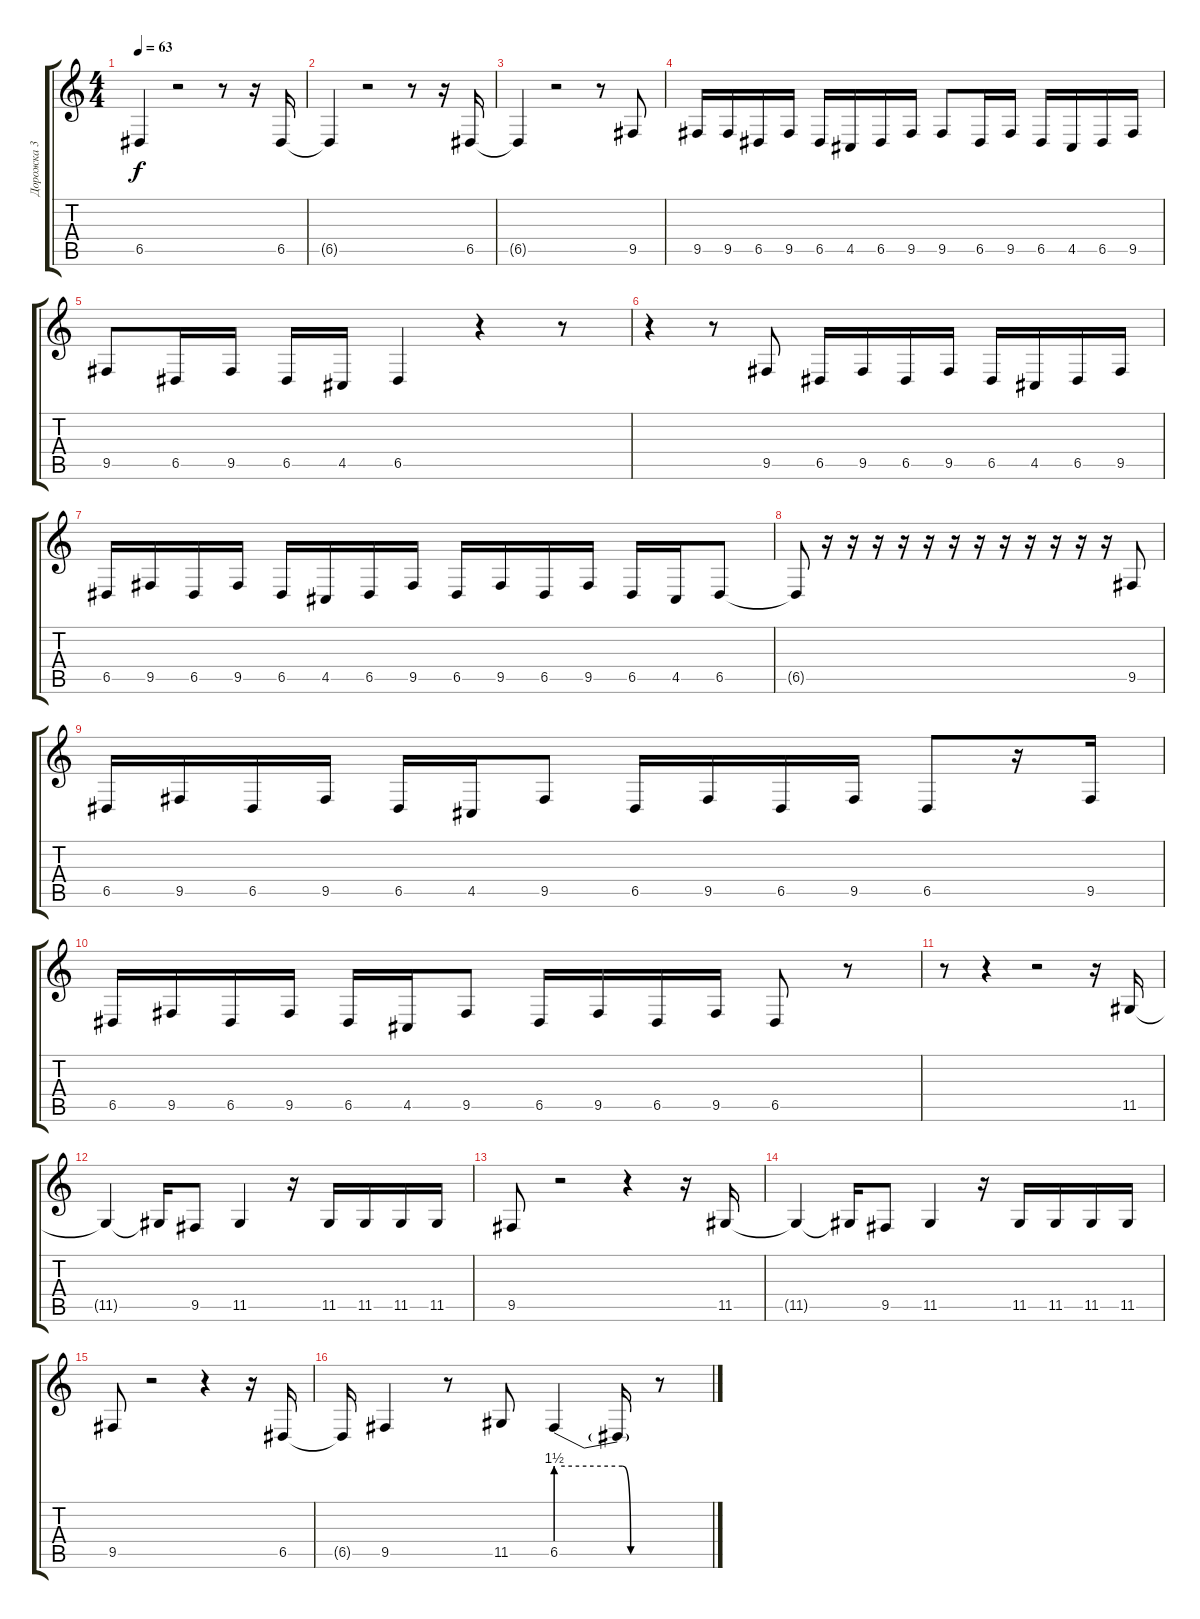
\track ("Дорожка 3" "Дорожка 3") {instrument violin}
\staff {score tabs}
\tuning (E4 B3 G3 D3 A2 E2) {hide}
\ts (4 4)
\tempo 63
\clef g2
\ks c
6.5{t}.4{dy f} r.2 r.8 r.16 6.5.16 |
6.5{t}.4 r.2 r.8 r.16 6.5.16 |
6.5{t}.4 r.2 r.8 9.5.8 |
9.5.16 9.5.16 6.5.16 9.5.16 6.5.16 4.5.16 6.5.16 9.5.16 9.5.8 6.5.16 9.5.16 6.5.16 4.5.16 6.5.16 9.5.16 |
9.5.8 6.5.16 9.5.16 6.5.16 4.5.16 6.5.4 r.4 r.8 |
r.4 r.8 9.5.8 6.5.16 9.5.16 6.5.16 9.5.16 6.5.16 4.5.16 6.5.16 9.5.16 |
6.5.16 9.5.16 6.5.16 9.5.16 6.5.16 4.5.16 6.5.16 9.5.16 6.5.16 9.5.16 6.5.16 9.5.16 6.5.16 4.5.16 6.5.8 |
6.5{t}.8 r.16 r.16 r.16 r.16 r.16 r.16 r.16 r.16 r.16 r.16 r.16 r.16 9.5.8 |
6.5.16 9.5.16 6.5.16 9.5.16 6.5.16 4.5.16 9.5.8 6.5.16 9.5.16 6.5.16 9.5.16 6.5.8 r.16 9.5.16 |
6.5.16 9.5.16 6.5.16 9.5.16 6.5.16 4.5.16 9.5.8 6.5.16 9.5.16 6.5.16 9.5.16 6.5.8 r.8 |
r.8 r.4 r.2 r.16 11.5.16 |
11.5{t}.4 11.5{t}.16 9.5.8 11.5.4 r.16 11.5.16 11.5.16 11.5.16 11.5.16 |
9.5.8 r.2 r.4 r.16 11.5.16 |
11.5{t}.4 11.5{t}.16 9.5.8 11.5.4 r.16 11.5.16 11.5.16 11.5.16 11.5.16 |
9.5.8 r.2 r.4 r.16 6.5.16 |
6.5{t}.16 9.5.4 r.8 11.5.8 6.5{be (custom 0 6 40 6 45 0 60 0)}.4 6.5{t}.16 r.8
